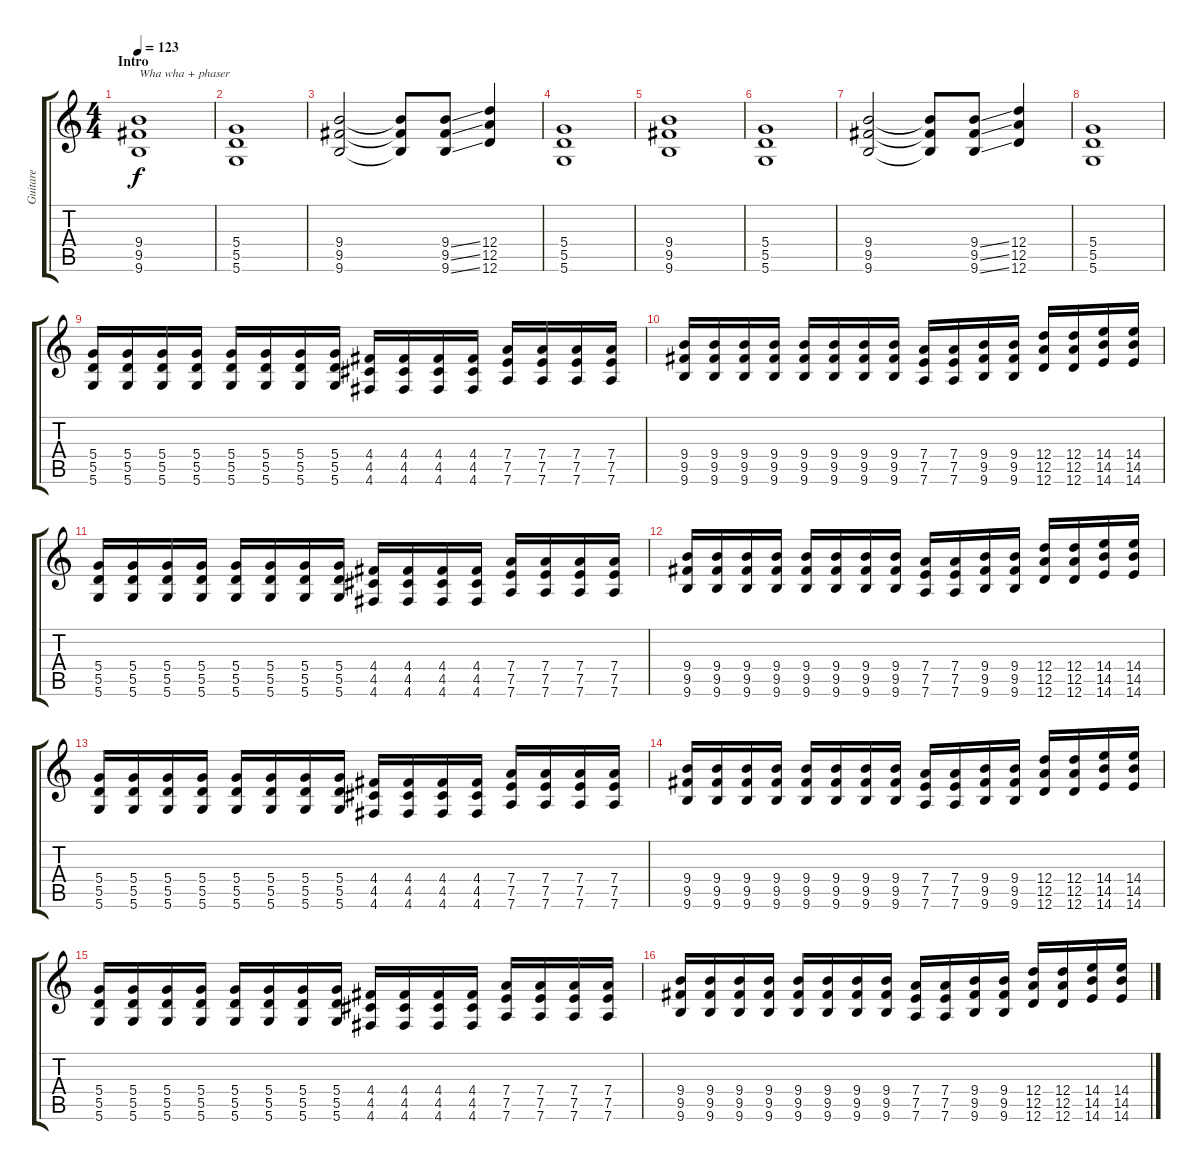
\track ("Guitare" "Guitare") {instrument overdrivenguitar}
\staff {score tabs}
\tuning (E4 B3 G3 D3 A2 D2) {hide}
\ts (4 4)
\section ("" "Intro")
\tempo 123
\clef g2
\ks c
(9.4 9.5 9.6).1{txt "Wha wha + phaser" dy f instrument overdrivenguitar} |
(5.4 5.5 5.6).1 |
(9.4 9.5 9.6).2 (9.4{t} 9.5{t} 9.6{t}).8 (9.4{ss} 9.5{ss} 9.6{ss}).8 (12.4 12.5 12.6).4 |
(5.4 5.5 5.6).1 |
(9.4 9.5 9.6).1 |
(5.4 5.5 5.6).1 |
(9.4 9.5 9.6).2 (9.4{t} 9.5{t} 9.6{t}).8 (9.4{ss} 9.5{ss} 9.6{ss}).8 (12.4 12.5 12.6).4 |
(5.4 5.5 5.6).1 |
(5.4 5.5 5.6).16 (5.4 5.5 5.6).16 (5.4 5.5 5.6).16 (5.4 5.5 5.6).16 (5.4 5.5 5.6).16 (5.4 5.5 5.6).16 (5.4 5.5 5.6).16 (5.4 5.5 5.6).16 (4.4 4.5 4.6).16 (4.4 4.5 4.6).16 (4.4 4.5 4.6).16 (4.4 4.5 4.6).16 (7.4 7.5 7.6).16 (7.4 7.5 7.6).16 (7.4 7.5 7.6).16 (7.4 7.5 7.6).16 |
(9.4 9.5 9.6).16 (9.4 9.5 9.6).16 (9.4 9.5 9.6).16 (9.4 9.5 9.6).16 (9.4 9.5 9.6).16 (9.4 9.5 9.6).16 (9.4 9.5 9.6).16 (9.4 9.5 9.6).16 (7.4 7.5 7.6).16 (7.4 7.5 7.6).16 (9.4 9.5 9.6).16 (9.4 9.5 9.6).16 (12.4 12.5 12.6).16 (12.4 12.5 12.6).16 (14.4 14.5 14.6).16 (14.4 14.5 14.6).16 |
(5.4 5.5 5.6).16 (5.4 5.5 5.6).16 (5.4 5.5 5.6).16 (5.4 5.5 5.6).16 (5.4 5.5 5.6).16 (5.4 5.5 5.6).16 (5.4 5.5 5.6).16 (5.4 5.5 5.6).16 (4.4 4.5 4.6).16 (4.4 4.5 4.6).16 (4.4 4.5 4.6).16 (4.4 4.5 4.6).16 (7.4 7.5 7.6).16 (7.4 7.5 7.6).16 (7.4 7.5 7.6).16 (7.4 7.5 7.6).16 |
(9.4 9.5 9.6).16 (9.4 9.5 9.6).16 (9.4 9.5 9.6).16 (9.4 9.5 9.6).16 (9.4 9.5 9.6).16 (9.4 9.5 9.6).16 (9.4 9.5 9.6).16 (9.4 9.5 9.6).16 (7.4 7.5 7.6).16 (7.4 7.5 7.6).16 (9.4 9.5 9.6).16 (9.4 9.5 9.6).16 (12.4 12.5 12.6).16 (12.4 12.5 12.6).16 (14.4 14.5 14.6).16 (14.4 14.5 14.6).16 |
(5.4 5.5 5.6).16 (5.4 5.5 5.6).16 (5.4 5.5 5.6).16 (5.4 5.5 5.6).16 (5.4 5.5 5.6).16 (5.4 5.5 5.6).16 (5.4 5.5 5.6).16 (5.4 5.5 5.6).16 (4.4 4.5 4.6).16 (4.4 4.5 4.6).16 (4.4 4.5 4.6).16 (4.4 4.5 4.6).16 (7.4 7.5 7.6).16 (7.4 7.5 7.6).16 (7.4 7.5 7.6).16 (7.4 7.5 7.6).16 |
(9.4 9.5 9.6).16 (9.4 9.5 9.6).16 (9.4 9.5 9.6).16 (9.4 9.5 9.6).16 (9.4 9.5 9.6).16 (9.4 9.5 9.6).16 (9.4 9.5 9.6).16 (9.4 9.5 9.6).16 (7.4 7.5 7.6).16 (7.4 7.5 7.6).16 (9.4 9.5 9.6).16 (9.4 9.5 9.6).16 (12.4 12.5 12.6).16 (12.4 12.5 12.6).16 (14.4 14.5 14.6).16 (14.4 14.5 14.6).16 |
(5.4 5.5 5.6).16 (5.4 5.5 5.6).16 (5.4 5.5 5.6).16 (5.4 5.5 5.6).16 (5.4 5.5 5.6).16 (5.4 5.5 5.6).16 (5.4 5.5 5.6).16 (5.4 5.5 5.6).16 (4.4 4.5 4.6).16 (4.4 4.5 4.6).16 (4.4 4.5 4.6).16 (4.4 4.5 4.6).16 (7.4 7.5 7.6).16 (7.4 7.5 7.6).16 (7.4 7.5 7.6).16 (7.4 7.5 7.6).16 |
(9.4 9.5 9.6).16 (9.4 9.5 9.6).16 (9.4 9.5 9.6).16 (9.4 9.5 9.6).16 (9.4 9.5 9.6).16 (9.4 9.5 9.6).16 (9.4 9.5 9.6).16 (9.4 9.5 9.6).16 (7.4 7.5 7.6).16 (7.4 7.5 7.6).16 (9.4 9.5 9.6).16 (9.4 9.5 9.6).16 (12.4 12.5 12.6).16 (12.4 12.5 12.6).16 (14.4 14.5 14.6).16 (14.4 14.5 14.6).16
